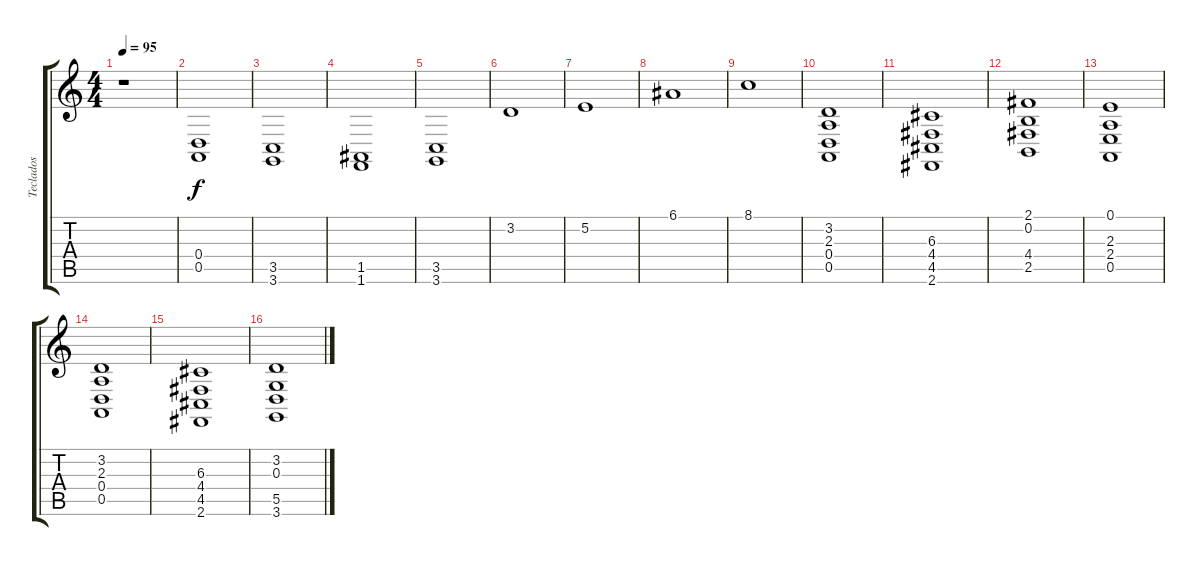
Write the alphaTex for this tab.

\track ("Teclados" "Teclados") {instrument stringensemble1}
\staff {score tabs}
\tuning (E4 B3 G3 D3 A2 E2) {hide}
\ts (4 4)
\tempo 95
\clef g2
\ks c
r.1{dy f instrument stringensemble1} |
(0.4 0.5).1 |
(3.5 3.6).1 |
(1.5 1.6).1 |
(3.5 3.6).1 |
3.2.1 |
5.2.1 |
6.1.1 |
8.1.1 |
(3.2 2.3 0.4 0.5).1{volume 11} |
(6.3 4.4 4.5 2.6).1 |
(2.1 0.2 4.4 2.5).1 |
(0.1 2.3 2.4 0.5).1 |
(3.2 2.3 0.4 0.5).1 |
(6.3 4.4 4.5 2.6).1 |
(3.2 0.3 5.5 3.6).1
